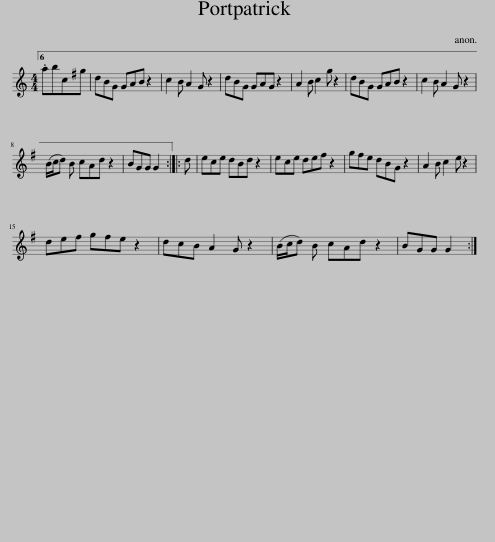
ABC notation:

X:1
L:1/8
M:4/4
I:linebreak $
K:C
V:1 treble
V:1
 .abcg | dBG GAB z2 | c2 B A2 G z2 | dBG GAG z2 | A2 B c2 g z2 | %5
 dBG GAB z2 | c2 B A2 G z2 |$ (B/c/d) B cAd z2 | BGG G2 :: d | %10
 ece dBd z2 | ece de^f z2 | g^fe dBG z2 | A2 B c2 e z2 |$ de^f gfe z2 | %15
 dcB A2 G z2 | (B/c/d) B cAd z2 | BGG G2 :| %18
